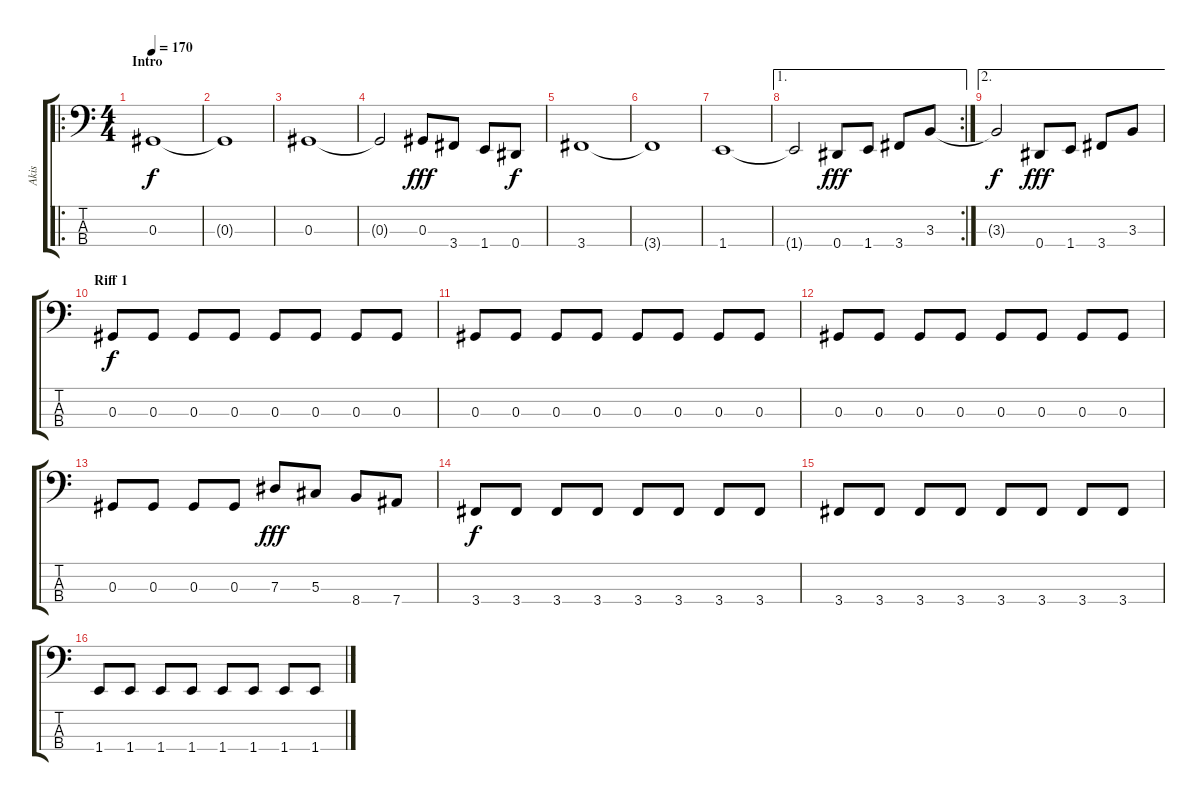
\track ("Akis" "Akis") {instrument electricbasspick}
\staff {score tabs}
\tuning (Gb2 Db2 Ab1 Eb1) {hide}
\ro
\ts (4 4)
\section ("" "Intro")
\tempo 170
\clef f4
\ks c
0.3.1{dy f instrument electricbasspick} |
0.3{t}.1 |
0.3.1 |
0.3{t}.2 0.3.8{dy fff} 3.4.8 1.4.8 0.4.8{dy f} |
3.4.1 |
3.4{t}.1 |
1.4.1 |
\ae 1
\rc 2
1.4{t}.2 0.4.8{dy fff} 1.4.8 3.4.8 3.3.8 |
\ae 2
3.3{t}.2{dy f} 0.4.8{dy fff} 1.4.8 3.4.8 3.3.8 |
\section ("" "Riff 1")
0.3.8{dy f} 0.3.8 0.3.8 0.3.8 0.3.8 0.3.8 0.3.8 0.3.8 |
0.3.8 0.3.8 0.3.8 0.3.8 0.3.8 0.3.8 0.3.8 0.3.8 |
0.3.8 0.3.8 0.3.8 0.3.8 0.3.8 0.3.8 0.3.8 0.3.8 |
0.3.8 0.3.8 0.3.8 0.3.8 7.3.8{dy fff} 5.3.8 8.4.8 7.4.8 |
3.4.8{dy f} 3.4.8 3.4.8 3.4.8 3.4.8 3.4.8 3.4.8 3.4.8 |
3.4.8 3.4.8 3.4.8 3.4.8 3.4.8 3.4.8 3.4.8 3.4.8 |
1.4.8 1.4.8 1.4.8 1.4.8 1.4.8 1.4.8 1.4.8 1.4.8
